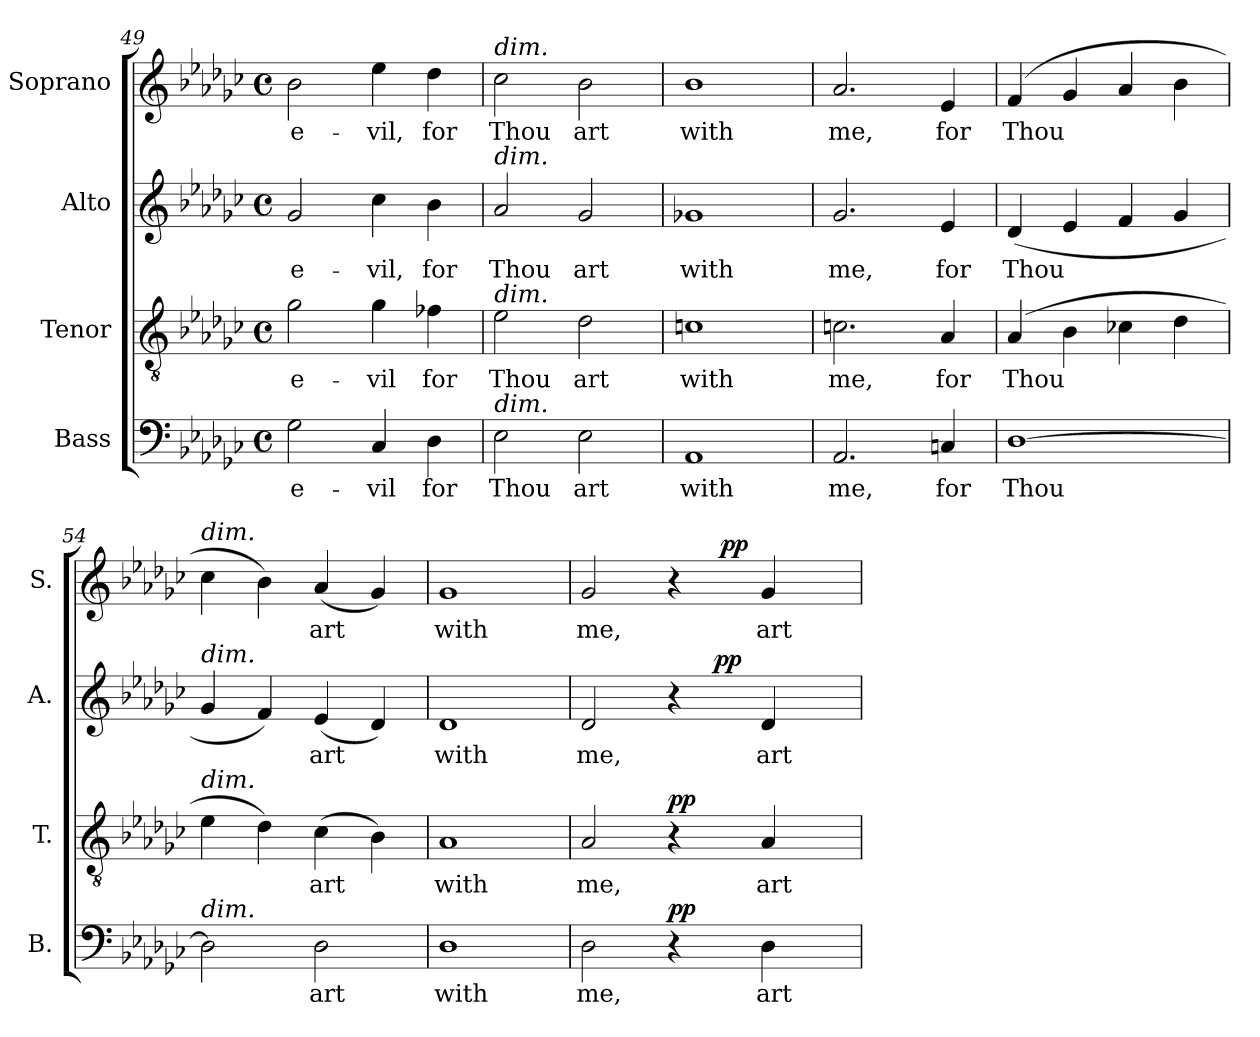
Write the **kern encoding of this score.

**kern	**text	**dynam	**kern	**text	**dynam	**kern	**text	**dynam	**kern	**text	**dynam
*part4	*part4	*part4	*part3	*part3	*part3	*part2	*part2	*part2	*part1	*part1	*part1
*staff4	*staff4	*staff4	*staff3	*staff3	*staff3	*staff2	*staff2	*staff2	*staff1	*staff1	*staff1
*I"Bass	*	*	*I"Tenor	*	*	*I"Alto	*	*	*I"Soprano	*	*
*I'B.	*	*	*I'T.	*	*	*I'A.	*	*	*I'S.	*	*
*clefF4	*	*	*clefGv2	*	*	*clefG2	*	*	*clefG2	*	*
*	*	*	*ITrd7c12	*	*	*	*	*	*	*	*
*k[b-e-a-d-g-c-]	*	*	*k[b-e-a-d-g-c-]	*	*	*k[b-e-a-d-g-c-]	*	*	*k[b-e-a-d-g-c-]	*	*
*G-:	*	*	*G-:	*	*	*G-:	*	*	*G-:	*	*
*M4/4	*	*	*M4/4	*	*	*M4/4	*	*	*M4/4	*	*
*met(c)	*	*	*met(c)	*	*	*met(c)	*	*	*met(c)	*	*
=49	=49	=49	=49	=49	=49	=49	=49	=49	=49	=49	=49
!	!LO:LY:b:color=#000000	!	!	!	!	!	!	!	!	!	!
!	!	!	!	!LO:LY:b:color=#000000	!	!	!	!	!	!	!
!	!	!	!	!	!	!	!LO:LY:b:color=#000000	!	!	!	!
!	!	!	!	!	!	!	!	!	!	!LO:LY:b:color=#000000	!
2G-i\	e-	.	2G-i\	e-	.	2g-i/	e-	.	2b-i\	e-	.
!	!LO:LY:b:color=#000000	!	!	!	!	!	!	!	!	!	!
!	!	!	!	!LO:LY:b:color=#000000	!	!	!	!	!	!	!
!	!	!	!	!	!	!	!LO:LY:b:color=#000000	!	!	!	!
!	!	!	!	!	!	!	!	!	!	!LO:LY:b:color=#000000	!
4C-i/	-vil	.	4G-i\	-vil	.	4cc-i\	-vil,	.	4ee-i\	-vil,	.
!	!LO:LY:b:color=#000000	!	!	!	!	!	!	!	!	!	!
!	!	!	!	!LO:LY:b:color=#000000	!	!	!	!	!	!	!
!	!	!	!	!	!	!	!LO:LY:b:color=#000000	!	!	!	!
!	!	!	!	!	!	!	!	!	!	!LO:LY:b:color=#000000	!
4D-i\	for	.	4F-Xi\	for	.	4b-i\	for	.	4dd-i\	for	.
=50	=50	=50	=50	=50	=50	=50	=50	=50	=50	=50	=50
!	!LO:LY:b:color=#000000	!	!	!	!	!	!	!	!	!	!
!	!	!	!	!LO:LY:b:color=#000000	!	!	!	!	!	!	!
!	!	!	!	!	!	!	!LO:LY:b:color=#000000	!	!	!	!
!	!	!	!	!	!	!	!	!	!LO:TX:a:i:t=dim.	!	!
!	!	!	!	!	!	!LO:TX:a:i:t=dim.	!	!	!	!	!
!	!	!	!LO:TX:a:i:t=dim.	!	!	!	!	!	!	!	!
!LO:TX:a:i:t=dim.	!	!	!	!	!	!	!	!	!	!	!
!	!	!	!	!	!	!	!	!	!	!LO:LY:b:color=#000000	!
2E-i\	Thou	.	2E-i\	Thou	.	2a-i/	Thou	.	2cc-i\	Thou	.
!	!LO:LY:b:color=#000000	!	!	!	!	!	!	!	!	!	!
!	!	!	!	!LO:LY:b:color=#000000	!	!	!	!	!	!	!
!	!	!	!	!	!	!	!LO:LY:b:color=#000000	!	!	!	!
!	!	!	!	!	!	!	!	!	!	!LO:LY:b:color=#000000	!
2E-i\	art	.	2D-i\	art	.	2g-i/	art	.	2b-i\	art	.
=51	=51	=51	=51	=51	=51	=51	=51	=51	=51	=51	=51
!	!LO:LY:b:color=#000000	!	!	!	!	!	!	!	!	!	!
!	!	!	!	!LO:LY:b:color=#000000	!	!	!	!	!	!	!
!	!	!	!	!	!	!	!LO:LY:b:color=#000000	!	!	!	!
!	!	!	!	!	!	!	!	!	!	!LO:LY:b:color=#000000	!
1AA-i	with	.	1Cni	with	.	1g-Xi	with	.	1b-i	with	.
=52	=52	=52	=52	=52	=52	=52	=52	=52	=52	=52	=52
!	!LO:LY:b:color=#000000	!	!	!	!	!	!	!	!	!	!
!	!	!	!	!LO:LY:b:color=#000000	!	!	!	!	!	!	!
!	!	!	!	!	!	!	!LO:LY:b:color=#000000	!	!	!	!
!	!	!	!	!	!	!	!	!	!	!LO:LY:b:color=#000000	!
2.AA-i/	me,	.	2.Cni\	me,	.	2.g-i/	me,	.	2.a-i/	me,	.
!	!LO:LY:b:color=#000000	!	!	!	!	!	!	!	!	!	!
!	!	!	!	!LO:LY:b:color=#000000	!	!	!	!	!	!	!
!	!	!	!	!	!	!	!LO:LY:b:color=#000000	!	!	!	!
!	!	!	!	!	!	!	!	!	!	!LO:LY:b:color=#000000	!
4Cni/	for	.	4AA-i/	for	.	4e-i/	for	.	4e-i/	for	.
!!LO:LB:g=z
=53	=53	=53	=53	=53	=53	=53	=53	=53	=53	=53	=53
!	!LO:LY:b:color=#000000	!	!	!	!	!	!	!	!	!	!
!	!	!	!	!LO:LY:b:color=#000000	!	!	!	!	!	!	!
!	!	!	!	!	!	!	!LO:LY:b:color=#000000	!	!	!	!
!	!	!	!	!	!	!	!	!	!	!LO:LY:b:color=#000000	!
[1D-i	Thou	.	(4AA-i/	Thou	.	(4d-i/	Thou	.	(4fi/	Thou	.
.	.	.	4BB-i\	.	.	4e-i/	.	.	4g-i/	.	.
.	.	.	4C-Xi\	.	.	4fi/	.	.	4a-i/	.	.
.	.	.	4D-i\	.	.	4g-i/	.	.	4b-i\	.	.
=54	=54	=54	=54	=54	=54	=54	=54	=54	=54	=54	=54
!	!	!	!	!	!	!	!	!	!LO:TX:a:i:t=dim.	!	!
!	!	!	!	!	!	!LO:TX:a:i:t=dim.	!	!	!	!	!
!	!	!	!LO:TX:a:i:t=dim.	!	!	!	!	!	!	!	!
!LO:TX:a:i:t=dim.	!	!	!	!	!	!	!	!	!	!	!
2D-i\]	.	.	4E-i\	.	.	4g-i/	.	.	4cc-i\	.	.
.	.	.	4D-i\)	.	.	4fi/)	.	.	4b-i\)	.	.
!	!LO:LY:b:color=#000000	!	!	!	!	!	!	!	!	!	!
!	!	!	!	!LO:LY:b:color=#000000	!	!	!	!	!	!	!
!	!	!	!	!	!	!	!LO:LY:b:color=#000000	!	!	!	!
!	!	!	!	!	!	!	!	!	!	!LO:LY:b:color=#000000	!
2D-i\	art	.	(4C-i\	art	.	(4e-i/	art	.	(4a-i/	art	.
.	.	.	4BB-i\)	.	.	4d-i/)	.	.	4g-i/)	.	.
=55	=55	=55	=55	=55	=55	=55	=55	=55	=55	=55	=55
!	!LO:LY:b:color=#000000	!	!	!	!	!	!	!	!	!	!
!	!	!	!	!LO:LY:b:color=#000000	!	!	!	!	!	!	!
!	!	!	!	!	!	!	!LO:LY:b:color=#000000	!	!	!	!
!	!	!	!	!	!	!	!	!	!	!LO:LY:b:color=#000000	!
1D-i	with	.	1AA-i	with	.	1d-i	with	.	1g-i	with	.
=56	=56	=56	=56	=56	=56	=56	=56	=56	=56	=56	=56
!	!LO:LY:b:color=#000000	!	!	!	!	!	!	!	!	!	!
!	!	!	!	!LO:LY:b:color=#000000	!	!	!	!	!	!	!
!	!	!	!	!	!	!	!LO:LY:b:color=#000000	!	!	!	!
!	!	!	!	!	!	!	!	!	!LO:TX:a:i:t=Slower	!	!
!	!	!	!	!	!	!	!	!	!	!LO:LY:b:color=#000000	!
*	*	*	*	*	*	*^	*	*	*^	*	*
2D-i\	me,	.	2AA-i/	me,	.	2d-i/	2ryy	me,	.	2g-i/	2ryy	me,	.
4r	.	pp	4r	.	pp	4r	16ryy	.	.	4r	16ryy	.	.
.	.	.	.	.	.	.	32ryy	.	.	.	32ryy	.	.
.	.	.	.	.	.	.	256ryy	.	.	.	128.ryy	.	.
.	.	.	.	.	.	.	1024ryy	.	.	.	.	.	.
.	.	.	.	.	.	.	4ryy	.	pp	.	.	.	.
.	.	.	.	.	.	.	.	.	.	.	4ryy	.	pp
!	!LO:LY:b:color=#000000	!	!	!	!	!	!	!	!	!	!	!	!
!	!	!	!	!LO:LY:b:color=#000000	!	!	!	!	!	!	!	!	!
!	!	!	!	!	!	!	!	!LO:LY:b:color=#000000	!	!	!	!	!
!	!	!	!	!	!	!	!	!	!	!	!	!LO:LY:b:color=#000000	!
4D-i\	art	.	4AA-i/	art	.	4d-i/	.	art	.	4g-i/	.	art	.
.	.	.	.	.	.	.	8ryy	.	.	.	.	.	.
.	.	.	.	.	.	.	.	.	.	.	8ryy	.	.
.	.	.	.	.	.	.	64ryy	.	.	.	.	.	.
.	.	.	.	.	.	.	.	.	.	.	64ryy	.	.
.	.	.	.	.	.	.	128ryy	.	.	.	.	.	.
.	.	.	.	.	.	.	.	.	.	.	256ryy	.	.
.	.	.	.	.	.	.	512.ryy	.	.	.	.	.	.
*	*	*	*	*	*	*v	*v	*	*	*	*	*	*
*	*	*	*	*	*	*	*	*	*v	*v	*	*
=	=	=	=	=	=	=	=	=	=	=	=
*-	*-	*-	*-	*-	*-	*-	*-	*-	*-	*-	*-
